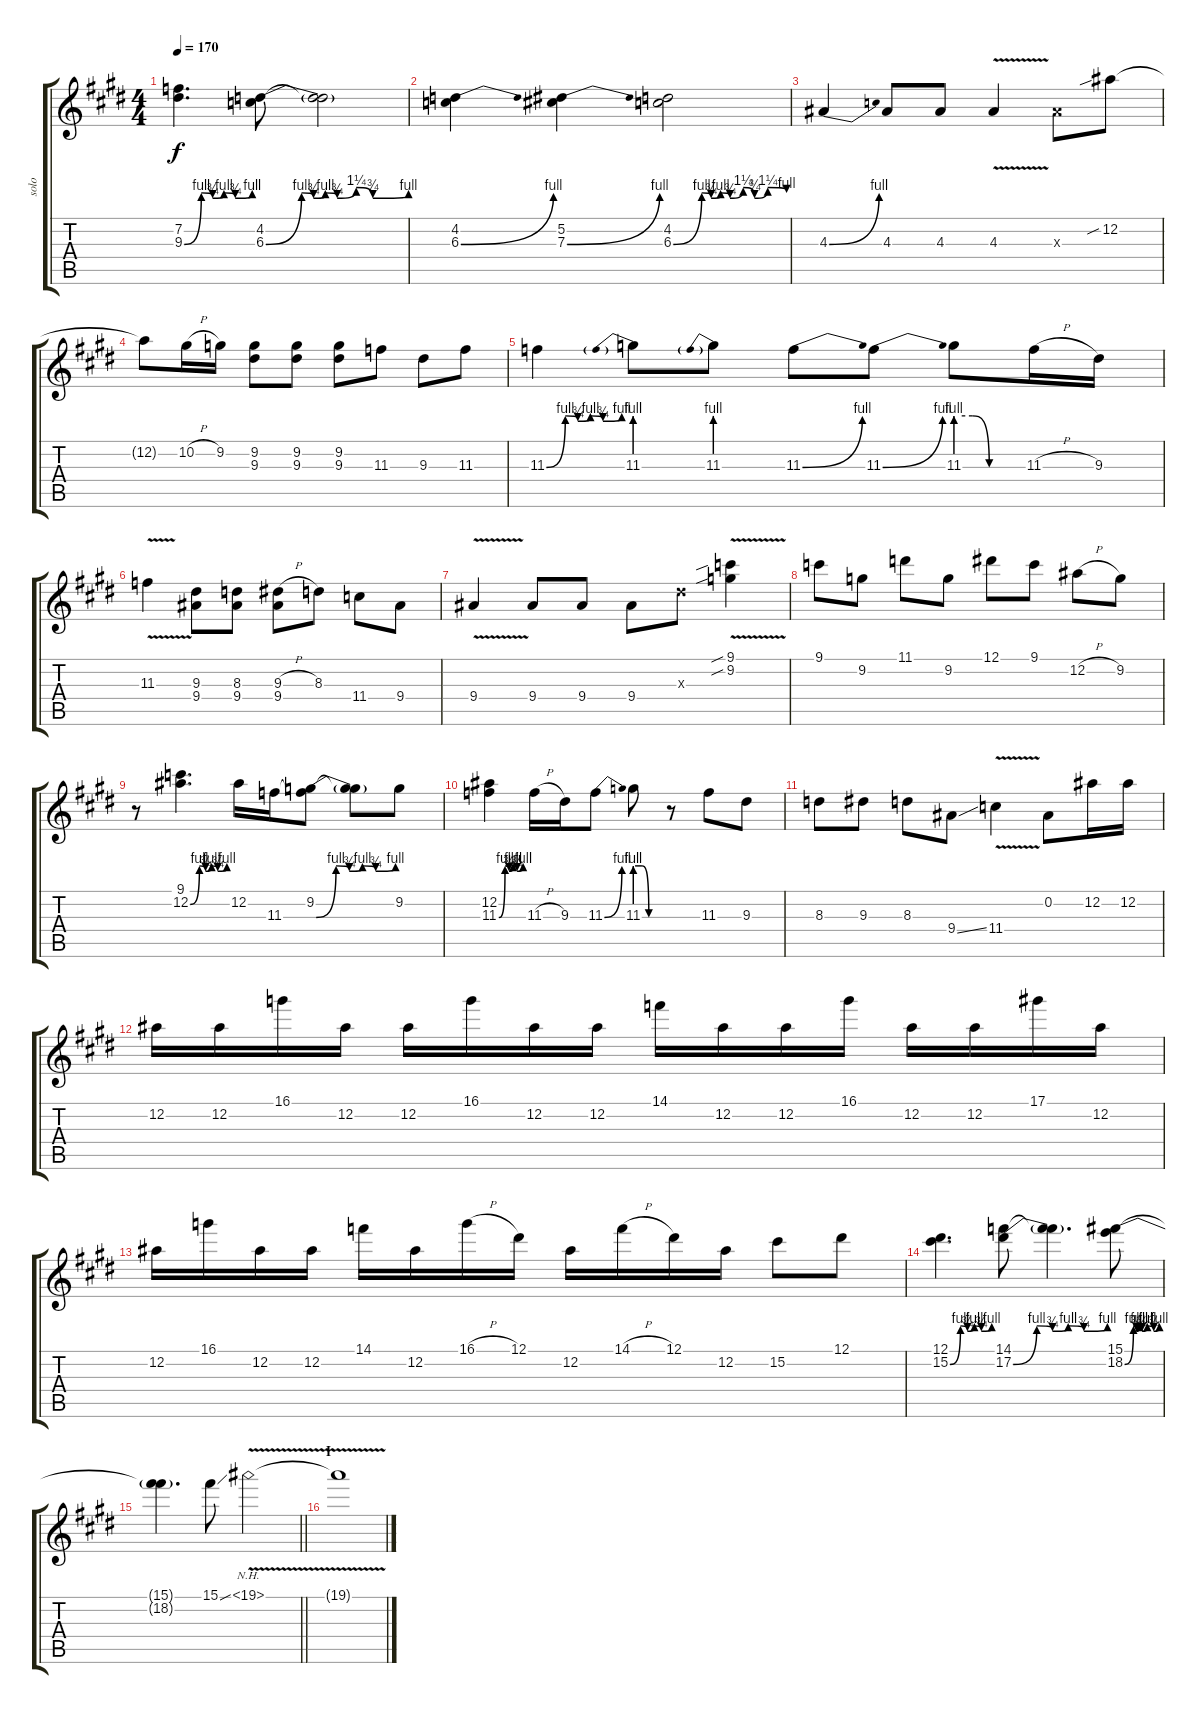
\track ("solo" "solo") {instrument distortionguitar}
\staff {score tabs}
\tuning (Eb4 Bb3 Gb3 Db3 Ab2 Eb2) {hide}
\ts (4 4)
\tempo 170
\clef g2
\ks e
(7.2 9.3{be (custom 0 0 15 4 25 3 35 4 45 3 60 4)}).4{d dy f} (4.2 6.3{be (custom 0 0 15 4 20 3 25 4 30 3 38 5 45 3 60 4)}).8 (4.2{t} 6.3{t}).2 |
(4.2 6.3{be (bend 0 0 60 4)}).4 (5.2 7.3{be (bend 0 0 60 4)}).4 (4.2 6.3{be (custom 0 0 15 4 20 3 25 4 30 3 37 5 43 3 50 5 60 4)}).2 |
4.3{be (bend 0 0 60 4)}.4 4.3.8 4.3.8 4.3{v}.4 4.3{x}.8 12.2{sib}.8 |
12.2{t}.8 10.2{h}.16 9.2.16 (9.2 9.3).8 (9.2 9.3).8 (9.2 9.3).8 11.3.8 9.3.8 11.3.8 |
11.3{be (custom 0 0 15 4 25 3 35 4 45 3 60 4)}.4 11.3{be (prebend 0 4 60 4)}.8 11.3{be (prebend 0 4 60 4)}.8 11.3{be (bend 0 0 60 4)}.8 11.3{be (bend 0 0 60 4)}.8 11.3{be (custom 0 4 15 4 30 0 60 0)}.8 11.3{h}.16 9.3.16 |
11.3{v}.4 (9.3 9.4).8 (8.3 9.4).8 (9.3{h} 9.4).8 8.3.8 11.4.8 9.4.8 |
9.4{v}.4 9.4.8 9.4.8 9.4.8 9.3{x}.8 (9.1{v sib} 9.2{v sib}).4 |
9.1.8 9.2.8 11.1.8 9.2.8 12.1.8 9.1.8 12.2{h}.8 9.2.8 |
r.8 (9.1 12.2{be (custom 0 0 15 4 25 3 35 4 45 3 60 4)}).4{d} 12.2.16 11.3.16 (9.2 11.3{be (custom 0 0 15 4 25 3 35 4 45 3 60 4) t}).8 (9.2{t} 11.3{t}).8 9.2.8 |
(12.2 11.3{be (custom 0 0 15 4 25 3 35 4 45 3 60 4)}).4 11.3{h}.16 9.3.16 11.3{be (bend 0 0 60 4)}.8 11.3{be (custom 0 4 15 4 30 0 60 0)}.8 r.8 11.3.8 9.3.8 |
8.3.8 9.3.8 8.3.8 9.4{ss}.8 11.4{v}.4 0.2.8 12.2.16 12.2.16 |
12.2.16 12.2.16 16.1.16 12.2.16 12.2.16 16.1.16 12.2.16 12.2.16 14.1.16 12.2.16 12.2.16 16.1.16 12.2.16 12.2.16 17.1.16 12.2.16 |
12.2.16 16.1.16 12.2.16 12.2.16 14.1.16 12.2.16 16.1{h}.16 12.1.16 12.2.16 14.1{h}.16 12.1.16 12.2.16 15.2.8 12.1.8 |
(12.1 15.2{be (custom 0 0 15 4 25 3 35 4 45 3 60 4)}).4{d} (14.1 17.2{be (custom 0 0 15 4 25 3 35 4 45 3 60 4)}).8 (14.1{t} 17.2{t}).4{d} (15.1 18.2{be (custom 0 0 15 4 20 3 25 4 30 3 39 4 50 3 60 4)}).8 |
\barLineRight lightlight
(15.1{t} 18.2{t}).4{d} 15.1{ss}.8 19.1{nh v}.2 |
\section ("" "I")
19.1{t}.1
